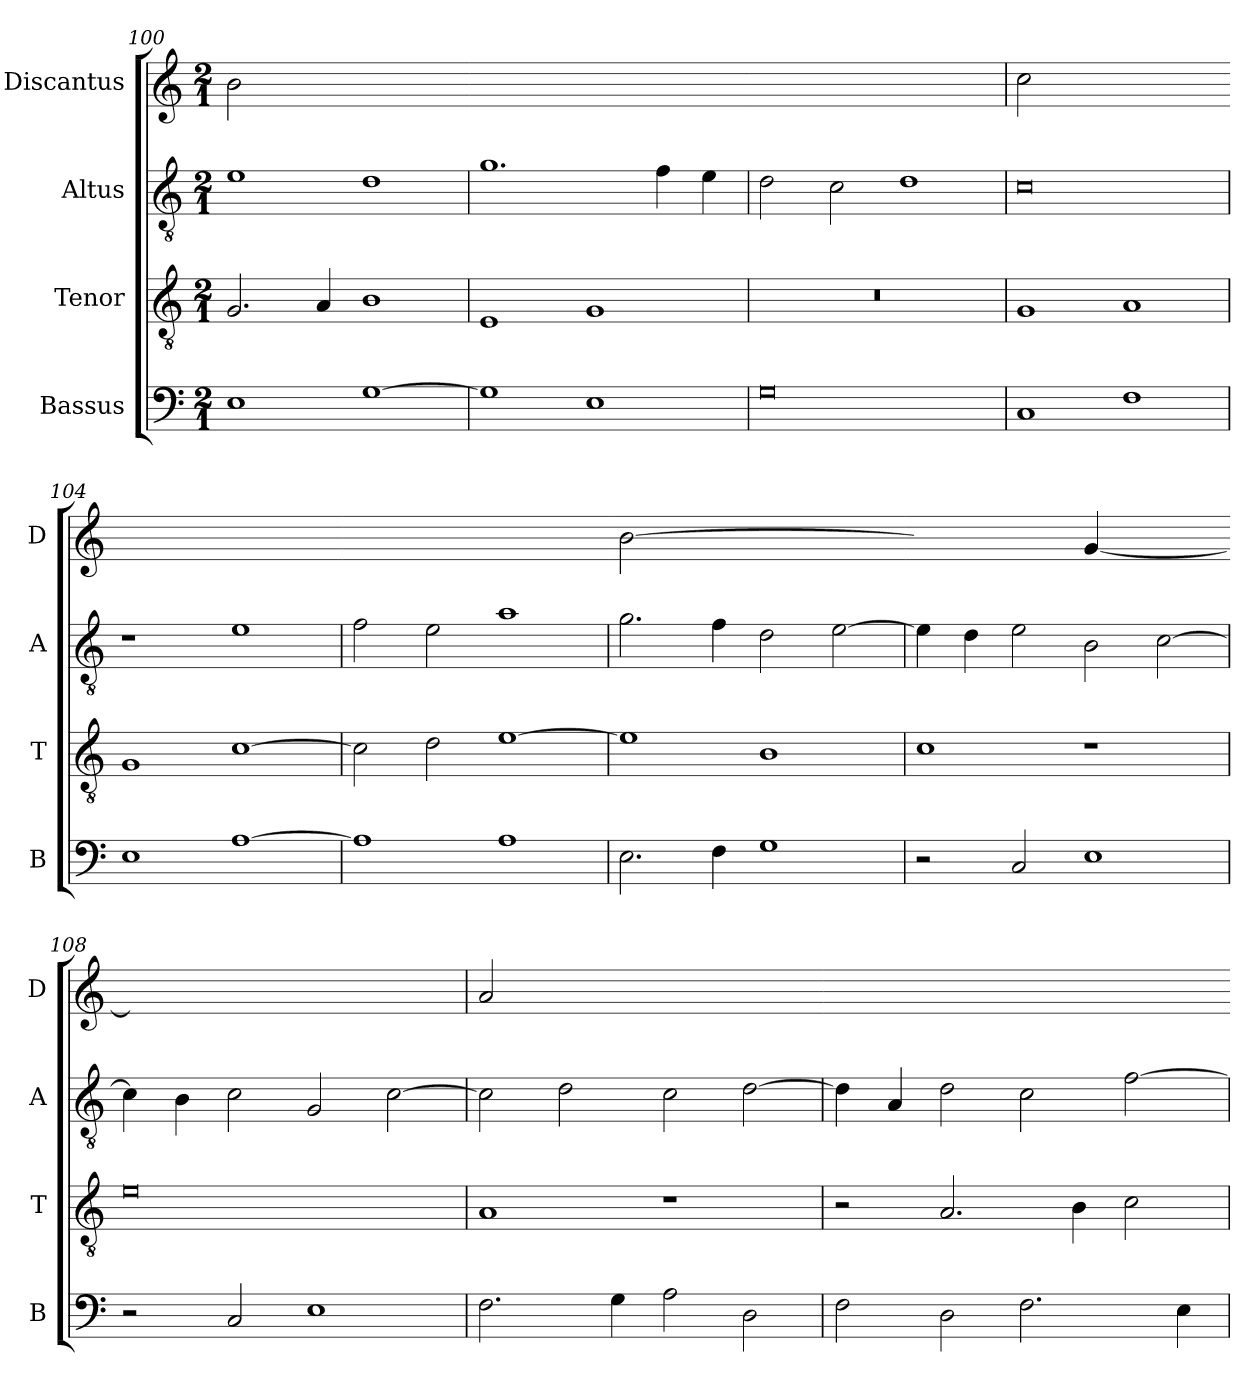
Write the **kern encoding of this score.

**kern	**kern	**kern	**kern
*part4	*part3	*part2	*part1
*staff4	*staff3	*staff2	*staff1
*I"Bassus	*I"Tenor	*I"Altus	*I"Discantus
*I'B	*I'T	*I'A	*I'D
*clefF4	*clefGv2	*clefGv2	*clefG2
*k[]	*k[]	*k[]	*k[]
*M2/1	*M2/1	*M2/1	*M2/1
=100	=100	=100	=100
!	!	!	!LO:N:vis=2
1E	2.G/	1e	[y0b
.	4A/	.	.
[1G	1B	1d	.
=101	=101	=101	=101-
!	!	!	!LO:N:vis=2
1G]	1E	1.g	0byy_
1E	1G	.	.
.	.	4f\	.
.	.	4e\	.
=102	=102	=102	=102-
!	!	!	!LO:N:vis=2
0G	0r	2d\	0byy]
.	.	2c\	.
.	.	1d	.
=103	=103	=103	=103
!	!	!	!LO:N:vis=2
1C	1G	0c	[y0cc
1F	1A	.	.
=104	=104	=104	=104-
!	!	!	!LO:N:vis=2
1E	1G	1r	0ccyy_
[1A	[1c	1e	.
=105	=105	=105	=105-
!	!	!	!LO:N:vis=2
1A]	2c\]	2f\	0ccyy]
.	2d\	2e\	.
1A	[1e	1a	.
=106	=106	=106	=106-
!	!	!	!LO:N:vis=2
2.E\	1e]	2.g\	[0b
4F\	.	4f\	.
1G	1B	2d\	.
.	.	[2e\	.
=107	=107	=107	=107-
!	!	!	!LO:N:vis=4
2r	1c	4e\]	1byy]
.	.	4d\	.
2C/	.	2e\	.
!	!	!	!LO:N:vis=4
1E	1r	2B\	[1g
.	.	[2c\	.
=108	=108	=108	=108-
!	!	!	!LO:N:vis=2
2r	0e	4c\]	0gyy]
.	.	4B\	.
2C/	.	2c\	.
1E	.	2G/	.
.	.	[2c\	.
=109	=109	=109	=109
!	!	!	!LO:N:vis=2
2.F\	1A	2c\]	[y0a
.	.	2d\	.
4G\	.	.	.
2A\	1r	2c\	.
2D\	.	[2d\	.
=110	=110	=110	=110-
!	!	!	!LO:N:vis=2
2F\	2r	4d\]	0ayy_
.	.	4A/	.
2D\	2.A/	2d\	.
2.F\	.	2c\	.
.	4B\	.	.
.	2c\	[2f\	.
4E\	.	.	.
=	=	=	=-
*-	*-	*-	*-
